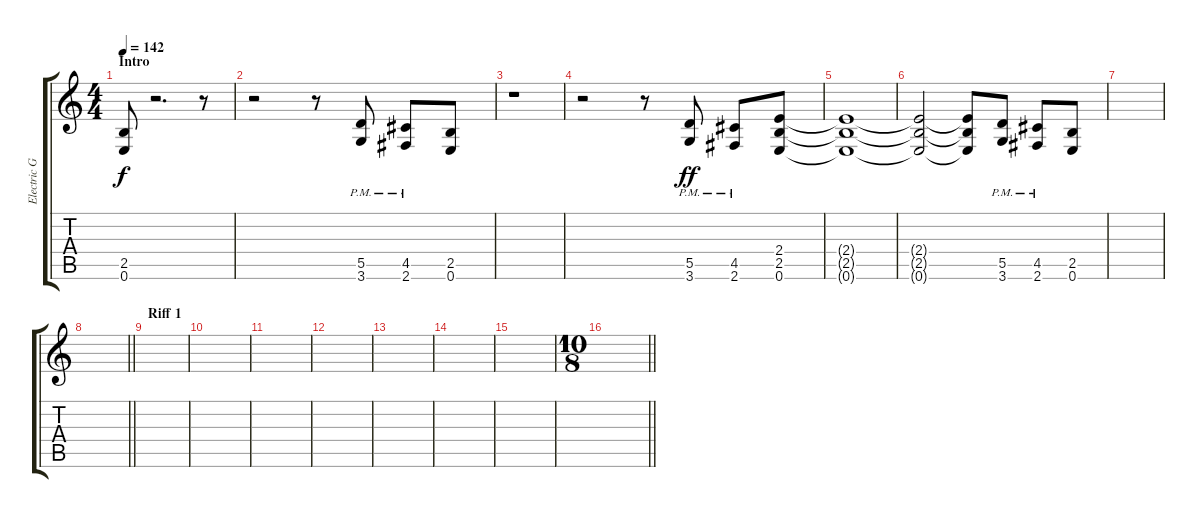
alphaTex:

\track ("Electric Guitar" "Electric G") {instrument distortionguitar}
\staff {score tabs}
\tuning (E4 B3 G3 D3 A2 E2) {hide}
\ts (4 4)
\section ("" "Intro")
\tempo 142
\clef g2
\ks c
(2.5 0.6).8{dy f instrument distortionguitar} r.2{d} r.8 |
r.2 r.8 (5.5{pm} 3.6{pm}).8 (4.5{pm} 2.6{pm}).8 (2.5 0.6).8 |
r.1 |
r.2 r.8 (5.5{pm} 3.6{pm}).8{dy ff} (4.5{pm} 2.6{pm}).8 (2.4 2.5 0.6).8 |
(2.4{t} 2.5{t} 0.6{t}).1 |
(2.4{t} 2.5{t} 0.6{t}).2 (2.4{t} 2.5{t} 0.6{t}).8 (5.5{pm} 3.6{pm}).8 (4.5{pm} 2.6{pm}).8 (2.5 0.6).8 |
|
\barLineRight lightlight
|
\section ("" "Riff 1")
|
|
|
|
|
|
|
\ts (10 8)
\barLineRight lightlight
